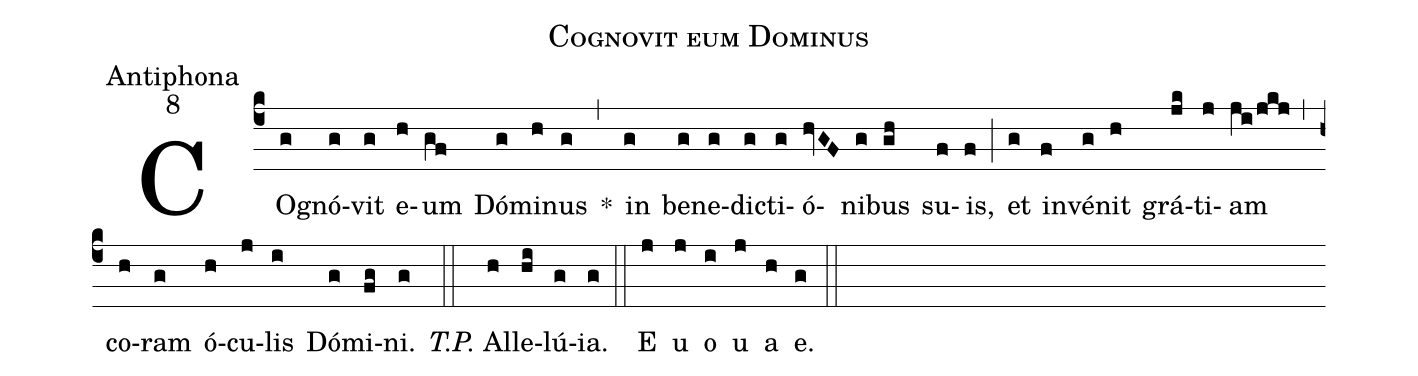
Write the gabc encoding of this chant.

name:Cognovit eum Dominus;
office-part:Antiphona;
mode:8;
%%
(c4)CO(g)gnó(g)vit(g) e(h)um(gf) Dó(g)mi(h)nus(g) *(,) in(g) be(g)ne(g)di(g)cti(g)ó(hvGF)ni(g)bus(gh) su(f)is,(f) (;) et(g) in(f)vé(g)nit(h) grá(jk)ti(j)am(ji/jkj) (,) co(h)ram(g) ó(h)cu(j)lis(i) Dó(g)mi(fg)ni.(g)  (::)
<i>T.P.</i> Al(h)le(hi)lú(g)ia.(g) (::)
<eu>E(j) u(j) o(i) u(j) a(h) e.(g) </eu>(::)
